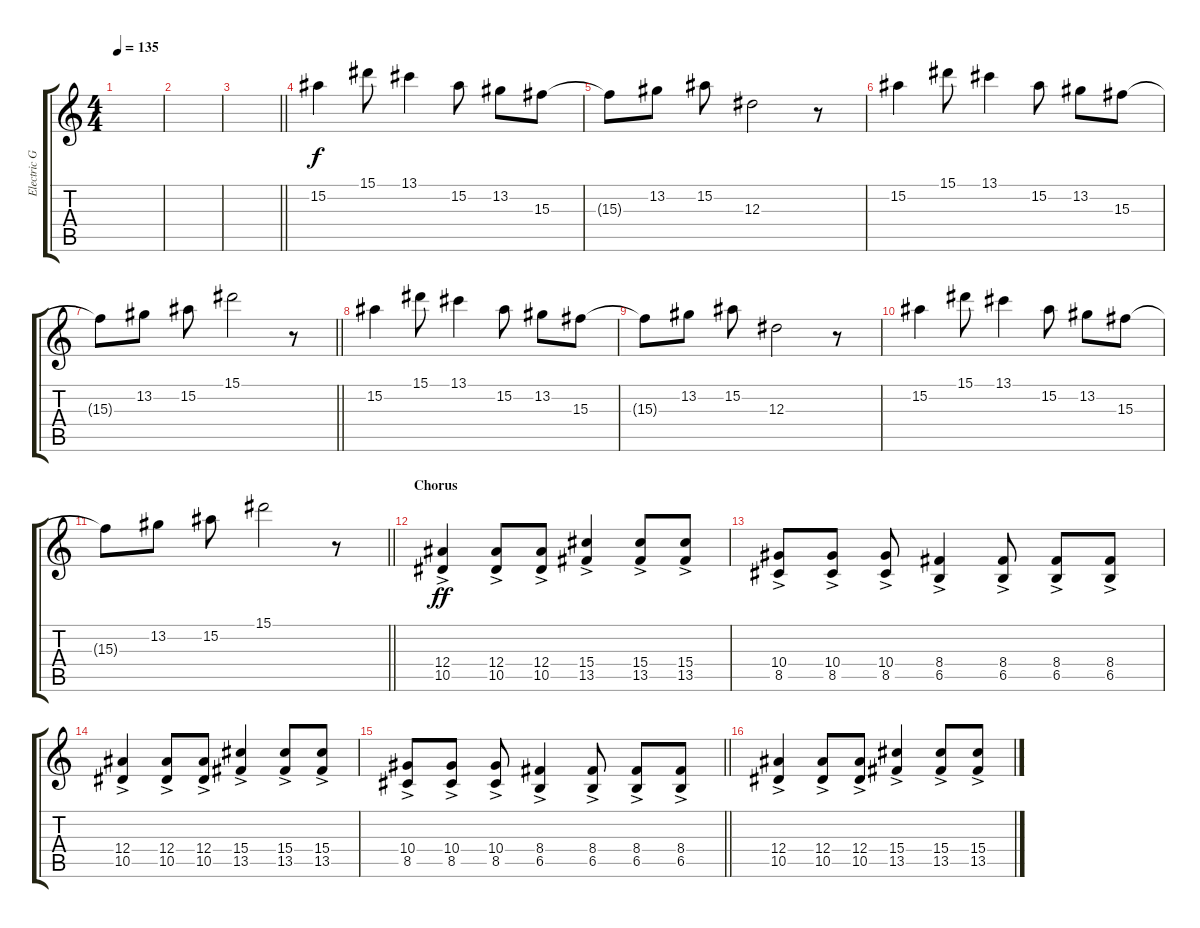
\track ("Electric Guitar" "Electric G") {instrument distortionguitar}
\staff {score tabs}
\tuning (C4 G3 Eb3 Bb2 F2 C2) {hide}
\ts (4 4)
\tempo 135
\clef g2
\ks c
|
|
\barLineRight lightlight
|
\section ("" "")
15.2.4{dy f} 15.1.8 13.1.4 15.2.8 13.2.8 15.3.8 |
15.3{t}.8 13.2.8 15.2.8 12.3.2 r.8 |
15.2.4 15.1.8 13.1.4 15.2.8 13.2.8 15.3.8 |
\barLineRight lightlight
15.3{t}.8 13.2.8 15.2.8 15.1.2 r.8 |
\section ("" "")
15.2.4 15.1.8 13.1.4 15.2.8 13.2.8 15.3.8 |
15.3{t}.8 13.2.8 15.2.8 12.3.2 r.8 |
15.2.4 15.1.8 13.1.4 15.2.8 13.2.8 15.3.8 |
\barLineRight lightlight
15.3{t}.8 13.2.8 15.2.8 15.1.2 r.8 |
\section ("" "Chorus")
(12.4{ac} 10.5{ac}).4{dy ff} (12.4{ac} 10.5{ac}).8 (12.4{ac} 10.5{ac}).8 (15.4{ac} 13.5{ac}).4 (15.4{ac} 13.5{ac}).8 (15.4{ac} 13.5{ac}).8 |
(10.4{ac} 8.5{ac}).8 (10.4{ac} 8.5{ac}).8 (10.4{ac} 8.5{ac}).8 (8.4{ac} 6.5{ac}).4 (8.4{ac} 6.5{ac}).8 (8.4{ac} 6.5{ac}).8 (8.4{ac} 6.5{ac}).8 |
(12.4{ac} 10.5{ac}).4 (12.4{ac} 10.5{ac}).8 (12.4{ac} 10.5{ac}).8 (15.4{ac} 13.5{ac}).4 (15.4{ac} 13.5{ac}).8 (15.4{ac} 13.5{ac}).8 |
\barLineRight lightlight
(10.4{ac} 8.5{ac}).8 (10.4{ac} 8.5{ac}).8 (10.4{ac} 8.5{ac}).8 (8.4{ac} 6.5{ac}).4 (8.4{ac} 6.5{ac}).8 (8.4{ac} 6.5{ac}).8 (8.4{ac} 6.5{ac}).8 |
\section ("" "")
(12.4{ac} 10.5{ac}).4 (12.4{ac} 10.5{ac}).8 (12.4{ac} 10.5{ac}).8 (15.4{ac} 13.5{ac}).4 (15.4{ac} 13.5{ac}).8 (15.4{ac} 13.5{ac}).8
